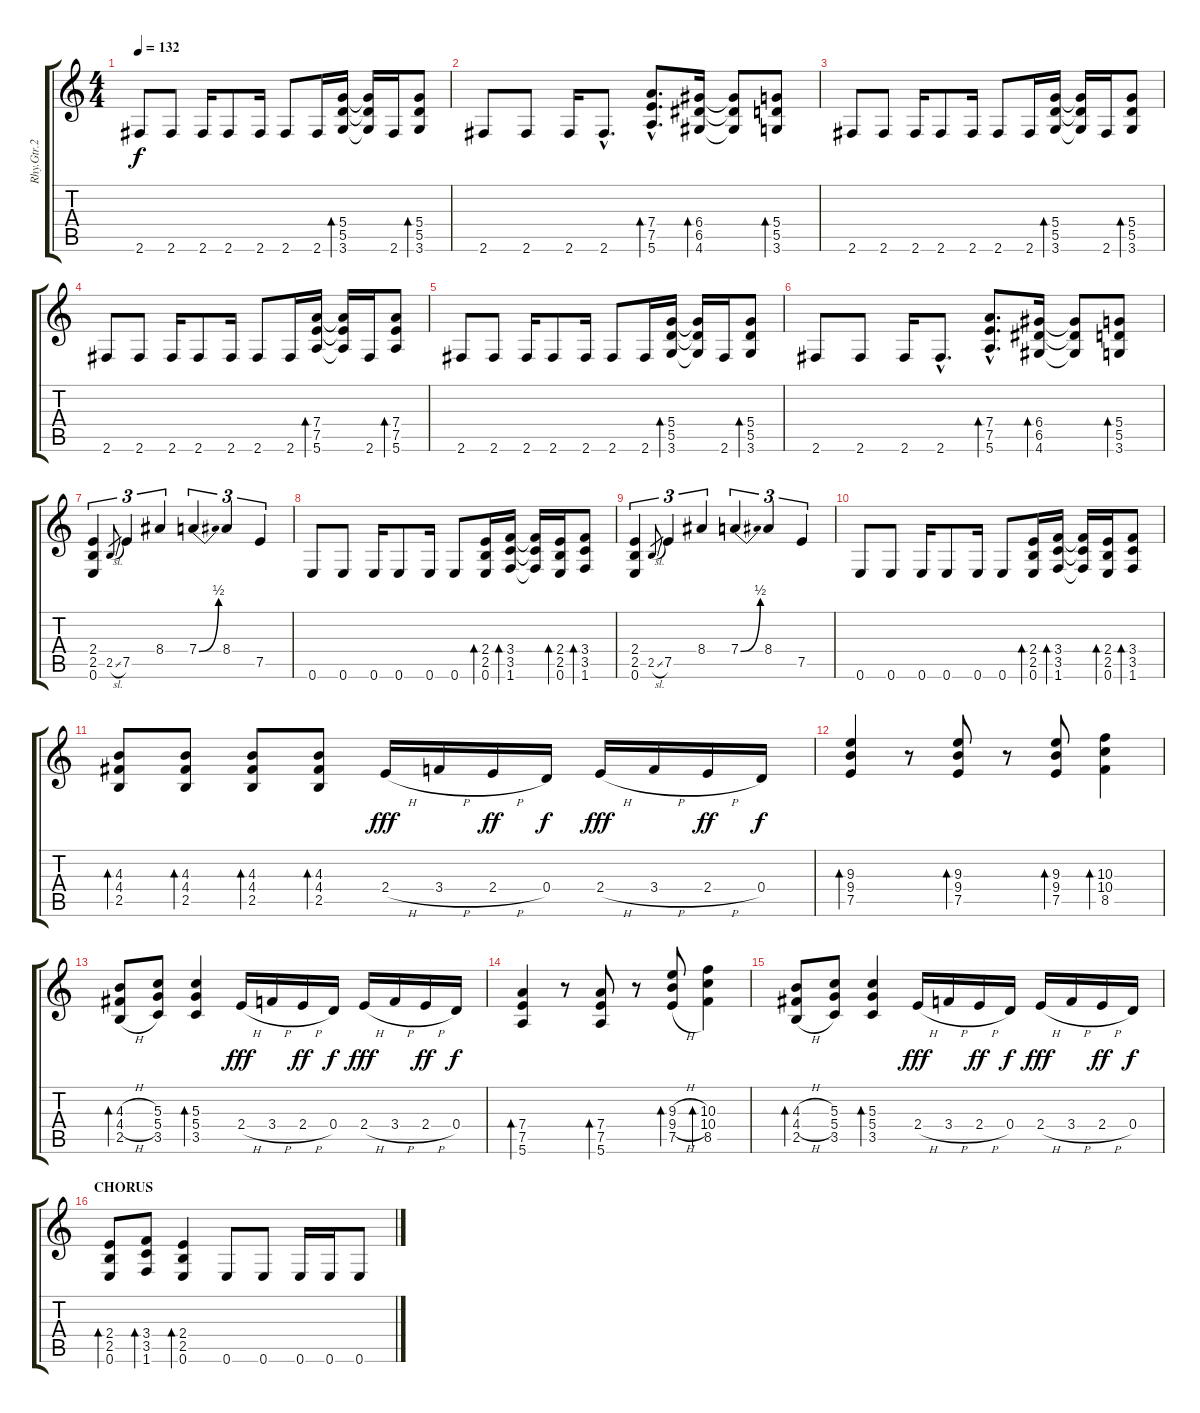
\track ("Rhy.Gtr.2" "Rhy.Gtr.2") {instrument distortionguitar}
\staff {score tabs}
\tuning (E4 B3 G3 D3 A2 E2) {hide}
\ts (4 4)
\tempo 132
\clef g2
\ks c
2.6.8{dy f} 2.6.8 2.6.16 2.6.8 2.6.16 2.6.8 2.6.16 (5.4 5.5 3.6).16{bd 30} (5.4{t} 5.5{t} 3.6{t}).16 2.6.16 (5.4 5.5 3.6).8{bd 30} |
2.6.8 2.6.8 2.6.16 2.6{hac}.8{d} (7.4{hac} 7.5{hac} 5.6{hac}).8{d bd 60} (6.4 6.5 4.6).16{bd 30} (6.4{t} 6.5{t} 4.6{t}).8 (5.4 5.5 3.6).8{bd 30} |
2.6.8 2.6.8 2.6.16 2.6.8 2.6.16 2.6.8 2.6.16 (5.4 5.5 3.6).16{bd 30} (5.4{t} 5.5{t} 3.6{t}).16 2.6.16 (5.4 5.5 3.6).8{bd 30} |
2.6.8 2.6.8 2.6.16 2.6.8 2.6.16 2.6.8 2.6.16 (7.4 7.5 5.6).16{bd 30} (7.4{t} 7.5{t} 5.6{t}).16 2.6.16 (7.4 7.5 5.6).8{bd 30} |
2.6.8 2.6.8 2.6.16 2.6.8 2.6.16 2.6.8 2.6.16 (5.4 5.5 3.6).16{bd 30} (5.4{t} 5.5{t} 3.6{t}).16 2.6.16 (5.4 5.5 3.6).8{bd 30} |
2.6.8 2.6.8 2.6.16 2.6{hac}.8{d} (7.4{hac} 7.5{hac} 5.6{hac}).8{d bd 30} (6.4 6.5 4.6).16{bd 60} (6.4{t} 6.5{t} 4.6{t}).8 (5.4 5.5 3.6).8{bd 60} |
(2.4 2.5 0.6).4{tu (3 2)} 2.5{sl}.8{gr} 7.5.4{tu (3 2)} 8.4.4{tu (3 2)} 7.4{be (bend 0 0 60 2)}.4{tu (3 2)} 8.4.4{tu (3 2)} 7.5.4{tu (3 2)} |
0.6.8 0.6.8 0.6.16 0.6.8 0.6.16 0.6.8 (2.4 2.5 0.6).16{bd 30} (3.4 3.5 1.6).16{bd 30} (3.4{t} 3.5{t} 1.6{t}).16 (2.4 2.5 0.6).16{bd 30} (3.4 3.5 1.6).8{bd 30} |
(2.4 2.5 0.6).4{tu (3 2)} 2.5{sl}.8{gr} 7.5.4{tu (3 2)} 8.4.4{tu (3 2)} 7.4{be (bend 0 0 60 2)}.4{tu (3 2)} 8.4.4{tu (3 2)} 7.5.4{tu (3 2)} |
0.6.8 0.6.8 0.6.16 0.6.8 0.6.16 0.6.8 (2.4 2.5 0.6).16{bd 30} (3.4 3.5 1.6).16{bd 30} (3.4{t} 3.5{t} 1.6{t}).16 (2.4 2.5 0.6).16{bd 30} (3.4 3.5 1.6).8{bd 30} |
(4.3 4.4 2.5).8{bd 60} (4.3 4.4 2.5).8{bd 30} (4.3 4.4 2.5).8{bd 30} (4.3 4.4 2.5).8{bd 30} 2.4{h}.16{dy fff} 3.4{h}.16 2.4{h}.16{dy ff} 0.4.16{dy f} 2.4{h}.16{dy fff} 3.4{h}.16 2.4{h}.16{dy ff} 0.4.16{dy f} |
(9.3 9.4 7.5).4{bd 30} r.8 (9.3 9.4 7.5).8{bd 60} r.8 (9.3 9.4 7.5).8{bd 60} (10.3 10.4 8.5).4{bd 30} |
(4.3{h} 4.4{h} 2.5{h}).8{bd 30} (5.3 5.4 3.5).8 (5.3 5.4 3.5).4{bd 60} 2.4{h}.16{dy fff} 3.4{h}.16 2.4{h}.16{dy ff} 0.4.16{dy f} 2.4{h}.16{dy fff} 3.4{h}.16 2.4{h}.16{dy ff} 0.4.16{dy f} |
(7.4 7.5 5.6).4{bd 30} r.8 (7.4 7.5 5.6).8{bd 60} r.8 (9.3{h} 9.4{h} 7.5{h}).8{bd 60} (10.3 10.4 8.5).4{bd 30} |
(4.3{h} 4.4{h} 2.5{h}).8{bd 30} (5.3 5.4 3.5).8 (5.3 5.4 3.5).4{bd 60} 2.4{h}.16{dy fff} 3.4{h}.16 2.4{h}.16{dy ff} 0.4.16{dy f} 2.4{h}.16{dy fff} 3.4{h}.16 2.4{h}.16{dy ff} 0.4.16{dy f} |
\section ("" "CHORUS")
(2.4 2.5 0.6).8{bd 30} (3.4 3.5 1.6).8{bd 30} (2.4 2.5 0.6).4{bd 30} 0.6.8 0.6.8 0.6.16 0.6.16 0.6.8
